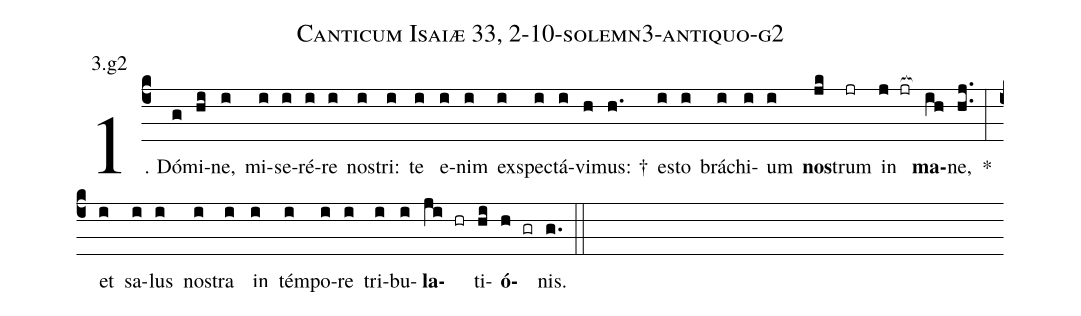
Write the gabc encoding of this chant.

name: Canticum Isaiæ 33, 2-10-solemn3-antiquo-g2;
annotation: 3.g2;
%%
(c4)1. Dó(g)mi(hi)ne,(i) mi(i)se(i)ré(i)re(i) nos(i)tri:(i) te(i) e(i)nim(i) ex(i)spec(i)tá(i)vi(h)mus: †(h.) es(i)to(i) brá(i)chi(i)um(i) <b>nos</b>(jk)trum(jr) in(j jr[ocb:1{]) <b>ma</b>(ih[ocb:0}])ne,(hj..) *(:) et(i) sa(i)lus(i) nos(i)tra(i) in(i) tém(i)po(i)re(i) tri(i)bu(i)<b>la</b>(ji hr)ti(hi)<b>ó</b>(h gr)nis.(g.) (::)
